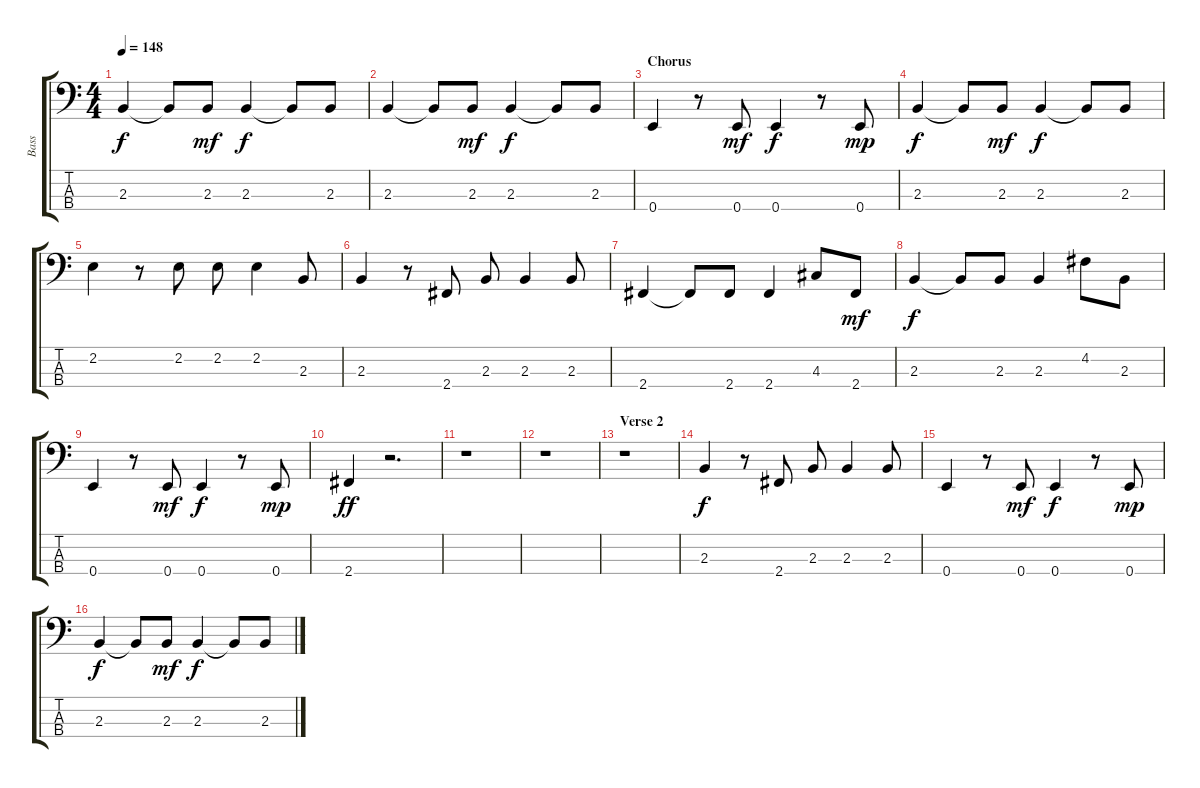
\track ("Bass    " "Bass    ") {instrument electricbasspick}
\staff {score tabs}
\tuning (G2 D2 A1 E1) {hide}
\ts (4 4)
\tempo 148
\clef f4
\ks c
2.3.4{dy f} 2.3{t}.8 2.3.8{dy mf} 2.3.4{dy f} 2.3{t}.8 2.3.8 |
2.3.4 2.3{t}.8 2.3.8{dy mf} 2.3.4{dy f} 2.3{t}.8 2.3.8 |
\section ("" "Chorus")
0.4.4 r.8 0.4.8{dy mf} 0.4.4{dy f} r.8 0.4.8{dy mp} |
2.3.4{dy f} 2.3{t}.8 2.3.8{dy mf} 2.3.4{dy f} 2.3{t}.8 2.3.8 |
2.2.4 r.8 2.2.8 2.2.8 2.2.4 2.3.8 |
2.3.4 r.8 2.4.8 2.3.8 2.3.4 2.3.8 |
2.4.4 2.4{t}.8 2.4.8 2.4.4 4.3.8 2.4.8{dy mf} |
2.3.4{dy f} 2.3{t}.8 2.3.8 2.3.4 4.2.8 2.3.8 |
0.4.4 r.8 0.4.8{dy mf} 0.4.4{dy f} r.8 0.4.8{dy mp} |
2.4.4{dy ff} r.2{d} |
r.1 |
r.1 |
\section ("" "Verse 2")
r.1 |
2.3.4{dy f} r.8 2.4.8 2.3.8 2.3.4 2.3.8 |
0.4.4 r.8 0.4.8{dy mf} 0.4.4{dy f} r.8 0.4.8{dy mp} |
2.3.4{dy f} 2.3{t}.8 2.3.8{dy mf} 2.3.4{dy f} 2.3{t}.8 2.3.8
